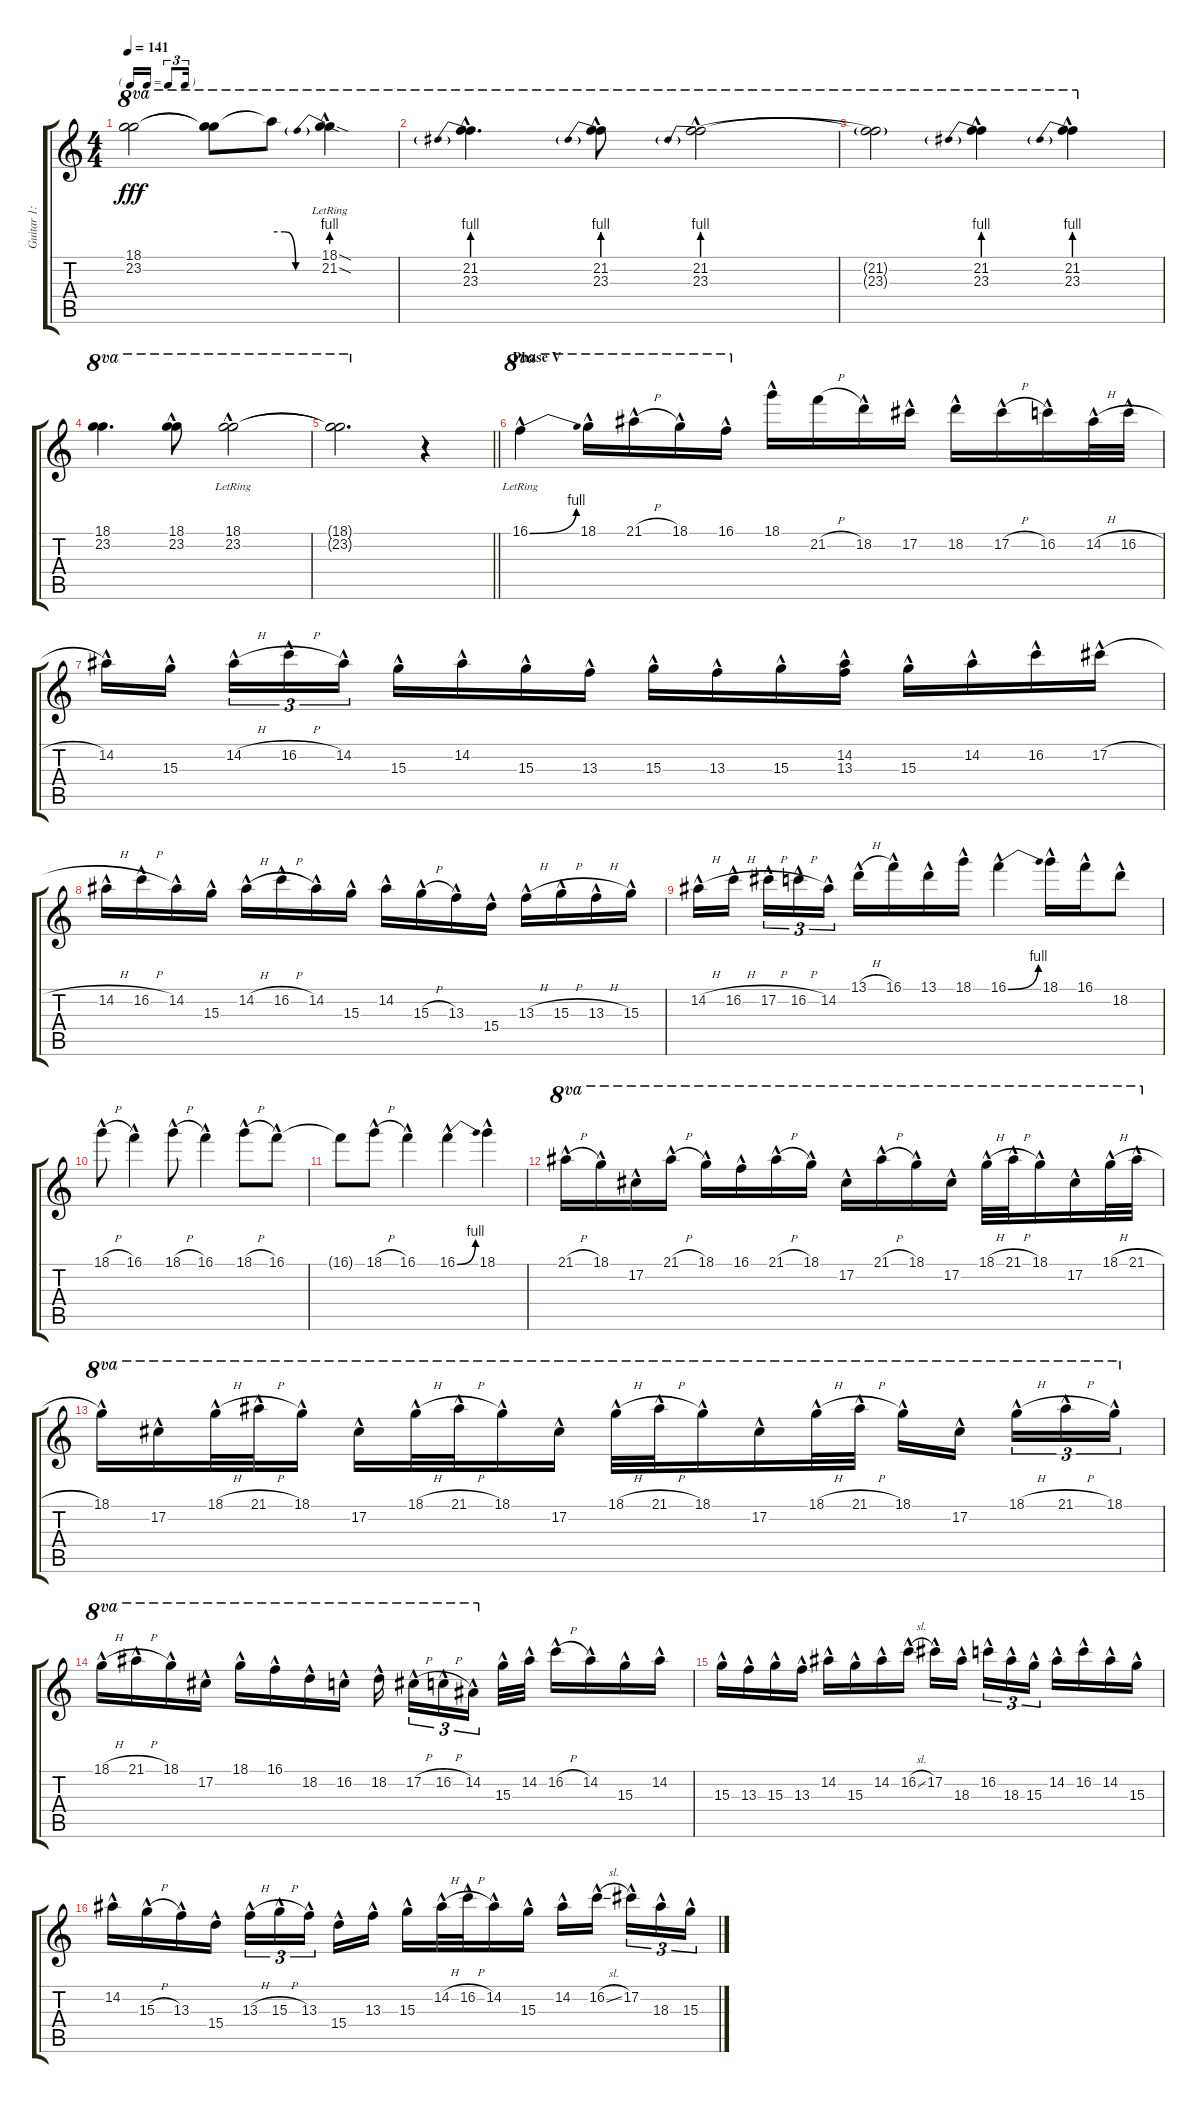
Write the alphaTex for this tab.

\track ("Guitar 1: Tony" "Guitar 1: ") {instrument distortionguitar}
\staff {score tabs}
\tuning (Db4 Ab3 E3 B2 Gb2 Db2) {hide}
\ts (4 4)
\tf triplet16th
\tempo 141
\clef g2
\ks c
(18.1{t} 23.2{t}).2{ot 8va dy fff} (18.1{t} 23.2{t}).8{ot 8va} 23.2{be (custom 0 4 15 4 30 0 60 0) t}.8{ot 8va} (18.1{sod hac lr} 21.2{be (prebend 0 4 60 4) sod hac lr}).4{ot 8va} |
(21.2{hac} 23.3{be (prebend 0 4 60 4) hac}).4{d ot 8va} (21.2{hac} 23.3{be (prebend 0 4 60 4) hac}).8{ot 8va} (21.2{hac} 23.3{be (prebend 0 4 60 4) hac}).2{ot 8va} |
(21.2{t} 23.3{t}).2{ot 8va} (21.2{hac} 23.3{be (prebend 0 4 60 4) hac}).4{ot 8va} (21.2{hac} 23.3{be (prebend 0 4 60 4) hac}).4{ot 8va} |
(18.1 23.2).4{d ot 8va} (18.1{hac} 23.2).8{ot 8va} (18.1{hac lr} 23.2).2{ot 8va} |
\barLineRight lightlight
(18.1{t} 23.2{t}).2{d ot 8va} r.4 |
\section ("" "Phase V")
16.1{be (bend 0 0 60 4) hac lr}.4{ot 8va} 18.1{hac}.16{ot 8va} 21.1{h hac}.16{ot 8va} 18.1{hac}.16{ot 8va} 16.1{hac}.16{ot 8va} 18.1{hac}.16 21.2{h}.16 18.2{hac}.16 17.2{hac}.16 18.2{hac}.16 17.2{h hac}.16 16.2{hac}.16 14.2{h hac}.32 16.2{h hac}.32 |
14.2{hac}.16 15.3{hac}.16{beam splitsecondary} 14.2{h hac}.16{tu (3 2)} 16.2{h hac}.16{tu (3 2)} 14.2{hac}.16{tu (3 2)} 15.3{hac}.16 14.2{hac}.16 15.3{hac}.16 13.3{hac}.16 15.3{hac}.16 13.3{hac}.16 15.3{hac}.16 (14.2{hac} 13.3{hac}).16 15.3{hac}.16 14.2{hac}.16 16.2{hac}.16 17.2{h hac}.16 |
14.2{h hac}.16 16.2{h hac}.16 14.2{hac}.16 15.3{hac}.16 14.2{h hac}.16 16.2{h hac}.16 14.2{hac}.16 15.3{hac}.16 14.2{hac}.16 15.3{h hac}.16 13.3{hac}.16 15.4{hac}.16 13.3{h hac}.16 15.3{h hac}.16 13.3{h hac}.16 15.3{hac}.16 |
14.2{h hac}.16 16.2{h hac}.16{beam splitsecondary} 17.2{h hac}.16{tu (3 2)} 16.2{h hac}.16{tu (3 2)} 14.2{hac}.16{tu (3 2)} 13.1{h hac}.16 16.1{hac}.16 13.1{hac}.16 18.1{hac}.16 16.1{be (bend 0 0 60 4) hac}.4 18.1{hac}.16 16.1{hac}.16 18.2{hac}.8 |
18.1{h hac}.8 16.1{hac}.4 18.1{h hac}.8 16.1{hac}.4 18.1{h hac}.8 16.1{hac}.8 |
16.1{t}.8 18.1{h hac}.8 16.1{hac}.4 16.1{be (bend 0 0 60 4) hac}.4 18.1{hac}.4 |
21.1{h hac}.16{ot 8va} 18.1{hac}.16{ot 8va} 17.2{hac}.16{ot 8va} 21.1{h hac}.16{ot 8va} 18.1{hac}.16{ot 8va} 16.1{hac}.16{ot 8va} 21.1{h hac}.16{ot 8va} 18.1{hac}.16{ot 8va} 17.2{hac}.16{ot 8va} 21.1{h hac}.16{ot 8va} 18.1{hac}.16{ot 8va} 17.2{hac}.16{ot 8va} 18.1{h hac}.32{ot 8va} 21.1{h hac}.32{ot 8va} 18.1{hac}.16{ot 8va} 17.2{hac}.16{ot 8va} 18.1{h hac}.32{ot 8va} 21.1{h hac}.32{ot 8va} |
18.1{hac}.16{ot 8va} 17.2{hac}.16{ot 8va} 18.1{h hac}.32{ot 8va} 21.1{h hac}.32{ot 8va} 18.1{hac}.16{ot 8va} 17.2{hac}.16{ot 8va} 18.1{h hac}.32{ot 8va} 21.1{h hac}.32{ot 8va} 18.1{hac}.16{ot 8va} 17.2{hac}.16{ot 8va} 18.1{h hac}.32{ot 8va} 21.1{h hac}.32{ot 8va} 18.1{hac}.16{ot 8va} 17.2{hac}.16{ot 8va} 18.1{h hac}.32{ot 8va} 21.1{h hac}.32{ot 8va} 18.1{hac}.16{ot 8va} 17.2{hac}.16{ot 8va beam splitsecondary} 18.1{h hac}.16{tu (3 2) ot 8va} 21.1{h hac}.16{tu (3 2) ot 8va} 18.1{hac}.16{tu (3 2) ot 8va} |
18.1{h hac}.16{ot 8va} 21.1{h hac}.16{ot 8va} 18.1{hac}.16{ot 8va} 17.2{hac}.16{ot 8va} 18.1{hac}.16{ot 8va} 16.1{hac}.16{ot 8va} 18.2{hac}.16{ot 8va} 16.2{hac}.16{ot 8va} 18.2{hac}.16{ot 8va beam splitsecondary} 17.2{h hac}.16{tu (3 2) ot 8va} 16.2{h hac}.16{tu (3 2) ot 8va} 14.2{hac}.16{tu (3 2) ot 8va beam splitsecondary} 15.3{hac}.32 14.2{hac}.32 16.2{h hac}.16 14.2{hac}.16 15.3{hac}.16 14.2{hac}.16 |
15.3{hac}.16 13.3{hac}.16 15.3{hac}.16 13.3{hac}.16 14.2{hac}.16 15.3{hac}.16 14.2{hac}.16 16.2{sl hac}.16 17.2{hac}.16 18.3{hac}.16{beam splitsecondary} 16.2{hac}.16{tu (3 2)} 18.3{hac}.16{tu (3 2)} 15.3{hac}.16{tu (3 2)} 14.2{hac}.16 16.2{hac}.16 14.2{hac}.16 15.3{hac}.16 |
14.2{hac}.16 15.3{h hac}.16 13.3{hac}.16 15.4{hac}.16 13.3{h hac}.16{tu (3 2)} 15.3{h hac}.16{tu (3 2)} 13.3{hac}.16{tu (3 2) beam splitsecondary} 15.4{hac}.16 13.3{hac}.16 15.3{hac}.16 14.2{h hac}.32 16.2{h hac}.32 14.2{hac}.16 15.3{hac}.16 14.2{hac}.16 16.2{sl hac}.16{beam splitsecondary} 17.2{hac}.16{tu (3 2)} 18.3{hac}.16{tu (3 2)} 15.3{hac}.16{tu (3 2)}
